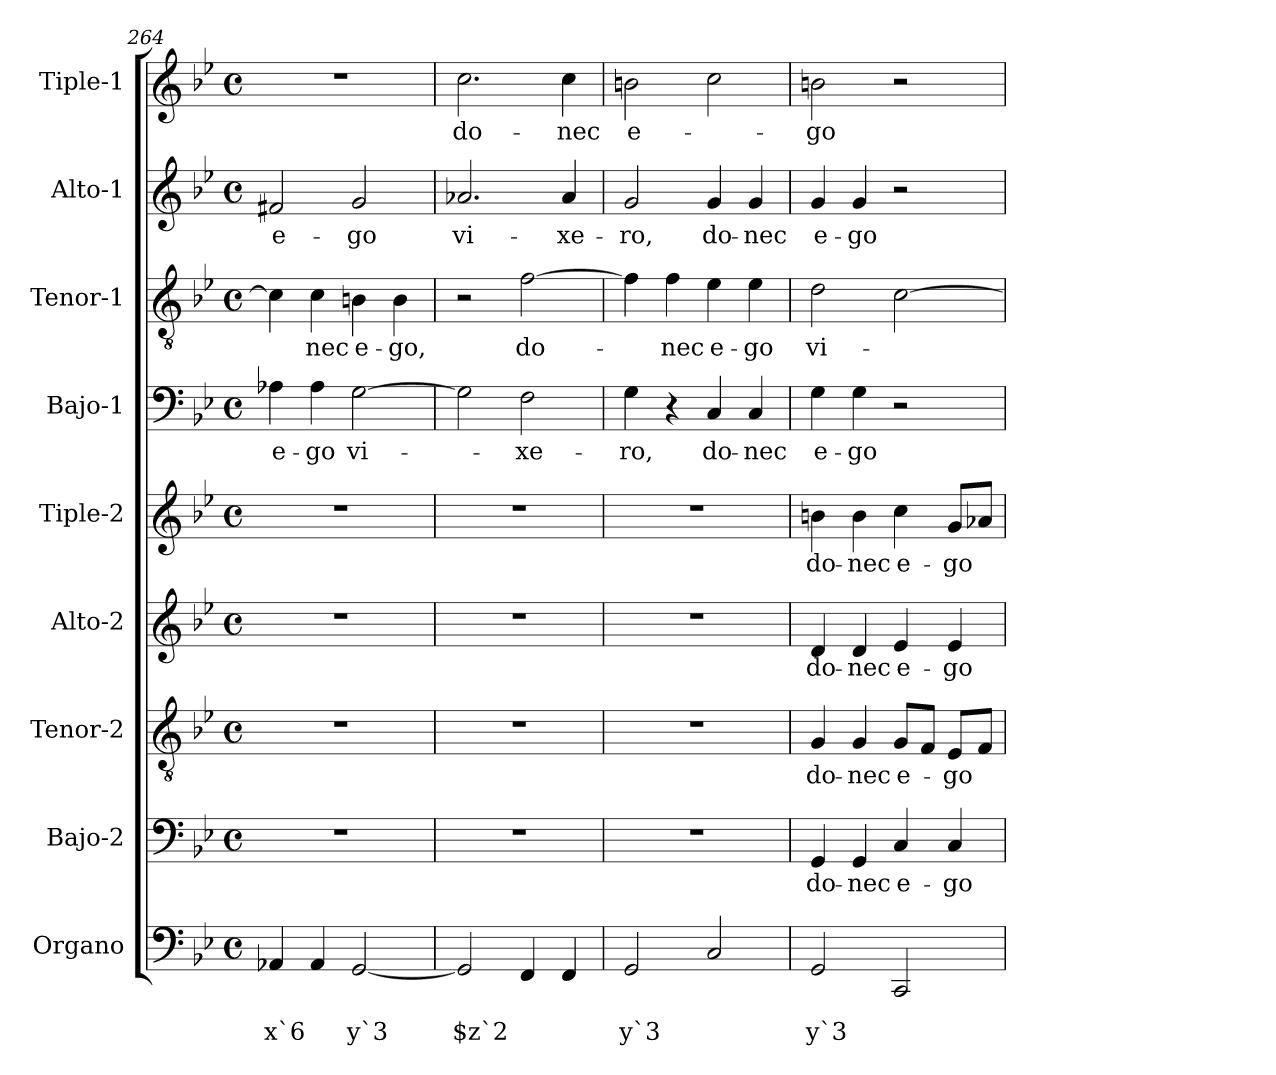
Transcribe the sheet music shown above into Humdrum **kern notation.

**kern	**text	**text	**kern	**text	**kern	**text	**kern	**text	**kern	**text	**kern	**text	**kern	**text	**kern	**text	**kern	**text
*part9	*part9	*part9	*part8	*part8	*part7	*part7	*part6	*part6	*part5	*part5	*part4	*part4	*part3	*part3	*part2	*part2	*part1	*part1
*staff9	*staff9	*staff9	*staff8	*staff8	*staff7	*staff7	*staff6	*staff6	*staff5	*staff5	*staff4	*staff4	*staff3	*staff3	*staff2	*staff2	*staff1	*staff1
*I"Organo	*	*	*I"Bajo-2	*	*I"Tenor-2	*	*I"Alto-2	*	*I"Tiple-2	*	*I"Bajo-1	*	*I"Tenor-1	*	*I"Alto-1	*	*I"Tiple-1	*
*	*	*	*I'B-2	*	*I'T-2	*	*I'A-2	*	*	*	*I'B1	*	*I'T1	*	*I'A1	*	*	*
*clefF4	*	*	*clefF4	*	*clefGv2	*	*clefG2	*	*clefG2	*	*clefF4	*	*clefGv2	*	*clefG2	*	*clefG2	*
*k[b-e-]	*	*	*k[b-e-]	*	*k[b-e-]	*	*k[b-e-]	*	*k[b-e-]	*	*k[b-e-]	*	*k[b-e-]	*	*k[b-e-]	*	*k[b-e-]	*
*B-:	*	*	*B-:	*	*B-:	*	*B-:	*	*B-:	*	*B-:	*	*B-:	*	*B-:	*	*B-:	*
*M4/4	*	*	*M4/4	*	*M4/4	*	*M4/4	*	*M4/4	*	*M4/4	*	*M4/4	*	*M4/4	*	*M4/4	*
*met(c)	*	*	*met(c)	*	*met(c)	*	*met(c)	*	*met(c)	*	*met(c)	*	*met(c)	*	*met(c)	*	*met(c)	*
=264	=264	=264	=264	=264	=264	=264	=264	=264	=264	=264	=264	=264	=264	=264	=264	=264	=264	=264
!	!	!LO:LY:b	!	!	!	!	!	!	!	!	!	!	!	!	!	!	!	!
!	!	!	!	!	!	!	!	!	!	!	!	!LO:LY:b	!	!	!	!	!	!
!	!	!	!	!	!	!	!	!	!	!	!	!	!	!	!	!LO:LY:b	!	!
4AA-X/	.	x`6	1r	.	1r	.	1r	.	1r	.	4A-X\	e-	4c\]	.	2f#X/	e-	1r	.
!	!	!	!	!	!	!	!	!	!	!	!	!LO:LY:b	!	!	!	!	!	!
!	!	!	!	!	!	!	!	!	!	!	!	!	!	!LO:LY:b	!	!	!	!
4AA-/	.	.	.	.	.	.	.	.	.	.	4A-\	-go	4c\	-nec	.	.	.	.
!	!	!LO:LY:b	!	!	!	!	!	!	!	!	!	!	!	!	!	!	!	!
!	!	!	!	!	!	!	!	!	!	!	!	!LO:LY:b	!	!	!	!	!	!
!	!	!	!	!	!	!	!	!	!	!	!	!	!	!LO:LY:b	!	!	!	!
!	!	!	!	!	!	!	!	!	!	!	!	!	!	!	!	!LO:LY:b	!	!
[2GG/	.	y`3	.	.	.	.	.	.	.	.	[2G\	vi-	4Bn\	e-	2g/	-go	.	.
!	!	!	!	!	!	!	!	!	!	!	!	!	!	!LO:LY:b	!	!	!	!
.	.	.	.	.	.	.	.	.	.	.	.	.	4B\	-go,	.	.	.	.
!!LO:PB:g=z
=265	=265	=265	=265	=265	=265	=265	=265	=265	=265	=265	=265	=265	=265	=265	=265	=265	=265	=265
!	!	!LO:LY:b	!	!	!	!	!	!	!	!	!	!	!	!	!	!	!	!
!	!	!	!	!	!	!	!	!	!	!	!	!	!	!	!	!LO:LY:b	!	!
!	!	!	!	!	!	!	!	!	!	!	!	!	!	!	!	!	!	!LO:LY:b
2GG/]	.	$z`2	1r	.	1r	.	1r	.	1r	.	2G\]	.	2r	.	2.a-X/	vi-	2.cc\	do-
!	!	!	!	!	!	!	!	!	!	!	!	!LO:LY:b	!	!	!	!	!	!
!	!	!	!	!	!	!	!	!	!	!	!	!	!	!LO:LY:b	!	!	!	!
4FF/	.	.	.	.	.	.	.	.	.	.	2F\	-xe-	[2f\	do-	.	.	.	.
!	!	!	!	!	!	!	!	!	!	!	!	!	!	!	!	!LO:LY:b	!	!
!	!	!	!	!	!	!	!	!	!	!	!	!	!	!	!	!	!	!LO:LY:b
4FF/	.	.	.	.	.	.	.	.	.	.	.	.	.	.	4a-/	-xe-	4cc\	-nec
=266	=266	=266	=266	=266	=266	=266	=266	=266	=266	=266	=266	=266	=266	=266	=266	=266	=266	=266
!	!	!LO:LY:b	!	!	!	!	!	!	!	!	!	!	!	!	!	!	!	!
!	!	!	!	!	!	!	!	!	!	!	!	!LO:LY:b	!	!	!	!	!	!
!	!	!	!	!	!	!	!	!	!	!	!	!	!	!	!	!LO:LY:b	!	!
!	!	!	!	!	!	!	!	!	!	!	!	!	!	!	!	!	!	!LO:LY:b
2GG/	.	y`3	1r	.	1r	.	1r	.	1r	.	4G\	-ro,	4f\]	.	2g/	-ro,	2bn\	e-
!	!	!	!	!	!	!	!	!	!	!	!	!	!	!LO:LY:b	!	!	!	!
.	.	.	.	.	.	.	.	.	.	.	4r	.	4f\	-nec	.	.	.	.
!	!	!	!	!	!	!	!	!	!	!	!	!LO:LY:b	!	!	!	!	!	!
!	!	!	!	!	!	!	!	!	!	!	!	!	!	!LO:LY:b	!	!	!	!
!	!	!	!	!	!	!	!	!	!	!	!	!	!	!	!	!LO:LY:b	!	!
2C/	.	.	.	.	.	.	.	.	.	.	4C/	do-	4e-\	e-	4g/	do-	2cc\	.
!	!	!	!	!	!	!	!	!	!	!	!	!LO:LY:b	!	!	!	!	!	!
!	!	!	!	!	!	!	!	!	!	!	!	!	!	!LO:LY:b	!	!	!	!
!	!	!	!	!	!	!	!	!	!	!	!	!	!	!	!	!LO:LY:b	!	!
.	.	.	.	.	.	.	.	.	.	.	4C/	-nec	4e-\	-go	4g/	-nec	.	.
=267	=267	=267	=267	=267	=267	=267	=267	=267	=267	=267	=267	=267	=267	=267	=267	=267	=267	=267
!	!	!LO:LY:b	!	!	!	!	!	!	!	!	!	!	!	!	!	!	!	!
!	!	!	!	!LO:LY:b	!	!	!	!	!	!	!	!	!	!	!	!	!	!
!	!	!	!	!	!	!LO:LY:b	!	!	!	!	!	!	!	!	!	!	!	!
!	!	!	!	!	!	!	!	!LO:LY:b	!	!	!	!	!	!	!	!	!	!
!	!	!	!	!	!	!	!	!	!	!LO:LY:b	!	!	!	!	!	!	!	!
!	!	!	!	!	!	!	!	!	!	!	!	!LO:LY:b	!	!	!	!	!	!
!	!	!	!	!	!	!	!	!	!	!	!	!	!	!LO:LY:b	!	!	!	!
!	!	!	!	!	!	!	!	!	!	!	!	!	!	!	!	!LO:LY:b	!	!
!	!	!	!	!	!	!	!	!	!	!	!	!	!	!	!	!	!	!LO:LY:b
2GG/	.	y`3	4GG/	do-	4G/	do-	4d/	do-	4bn\	do-	4G\	e-	2d\	vi-	4g/	e-	2bn\	-go
!	!	!	!	!LO:LY:b	!	!	!	!	!	!	!	!	!	!	!	!	!	!
!	!	!	!	!	!	!LO:LY:b	!	!	!	!	!	!	!	!	!	!	!	!
!	!	!	!	!	!	!	!	!LO:LY:b	!	!	!	!	!	!	!	!	!	!
!	!	!	!	!	!	!	!	!	!	!LO:LY:b	!	!	!	!	!	!	!	!
!	!	!	!	!	!	!	!	!	!	!	!	!LO:LY:b	!	!	!	!	!	!
!	!	!	!	!	!	!	!	!	!	!	!	!	!	!	!	!LO:LY:b	!	!
.	.	.	4GG/	-nec	4G/	-nec	4d/	-nec	4b\	-nec	4G\	-go	.	.	4g/	-go	.	.
!	!	!	!	!LO:LY:b	!	!	!	!	!	!	!	!	!	!	!	!	!	!
!	!	!	!	!	!	!LO:LY:b	!	!	!	!	!	!	!	!	!	!	!	!
!	!	!	!	!	!	!	!	!LO:LY:b	!	!	!	!	!	!	!	!	!	!
!	!	!	!	!	!	!	!	!	!	!LO:LY:b	!	!	!	!	!	!	!	!
2CC/	.	.	4C/	e-	8G/L	e-	4e-/	e-	4cc\	e-	2r	.	[2c\	.	2r	.	2r	.
.	.	.	.	.	8F/J	.	.	.	.	.	.	.	.	.	.	.	.	.
!	!	!	!	!LO:LY:b	!	!	!	!	!	!	!	!	!	!	!	!	!	!
!	!	!	!	!	!	!LO:LY:b	!	!	!	!	!	!	!	!	!	!	!	!
!	!	!	!	!	!	!	!	!LO:LY:b	!	!	!	!	!	!	!	!	!	!
!	!	!	!	!	!	!	!	!	!	!LO:LY:b	!	!	!	!	!	!	!	!
.	.	.	4C/	-go	8E-/L	-go	4e-/	-go	8g/L	-go	.	.	.	.	.	.	.	.
.	.	.	.	.	8F/J	.	.	.	8a-X/J	.	.	.	.	.	.	.	.	.
=	=	=	=	=	=	=	=	=	=	=	=	=	=	=	=	=	=	=
*-	*-	*-	*-	*-	*-	*-	*-	*-	*-	*-	*-	*-	*-	*-	*-	*-	*-	*-
